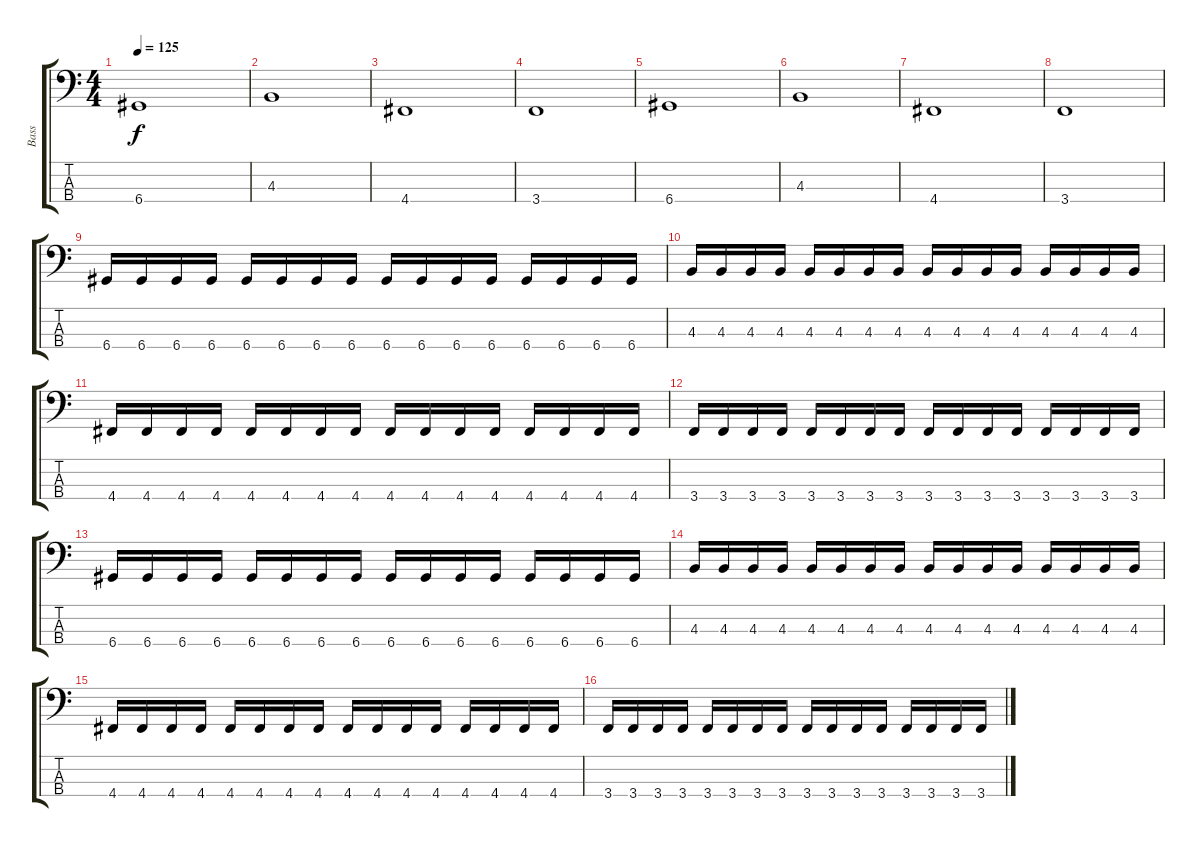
\track ("Bass" "Bass") {instrument electricbasspick}
\staff {score tabs}
\tuning (F2 C2 G1 D1) {hide}
\ts (4 4)
\tempo 125
\clef f4
\ks c
6.4.1{dy f instrument electricbasspick} |
4.3.1 |
4.4.1 |
3.4.1 |
6.4.1 |
4.3.1 |
4.4.1 |
3.4.1 |
6.4.16 6.4.16 6.4.16 6.4.16 6.4.16 6.4.16 6.4.16 6.4.16 6.4.16 6.4.16 6.4.16 6.4.16 6.4.16 6.4.16 6.4.16 6.4.16 |
4.3.16 4.3.16 4.3.16 4.3.16 4.3.16 4.3.16 4.3.16 4.3.16 4.3.16 4.3.16 4.3.16 4.3.16 4.3.16 4.3.16 4.3.16 4.3.16 |
4.4.16 4.4.16 4.4.16 4.4.16 4.4.16 4.4.16 4.4.16 4.4.16 4.4.16 4.4.16 4.4.16 4.4.16 4.4.16 4.4.16 4.4.16 4.4.16 |
3.4.16 3.4.16 3.4.16 3.4.16 3.4.16 3.4.16 3.4.16 3.4.16 3.4.16 3.4.16 3.4.16 3.4.16 3.4.16 3.4.16 3.4.16 3.4.16 |
6.4.16 6.4.16 6.4.16 6.4.16 6.4.16 6.4.16 6.4.16 6.4.16 6.4.16 6.4.16 6.4.16 6.4.16 6.4.16 6.4.16 6.4.16 6.4.16 |
4.3.16 4.3.16 4.3.16 4.3.16 4.3.16 4.3.16 4.3.16 4.3.16 4.3.16 4.3.16 4.3.16 4.3.16 4.3.16 4.3.16 4.3.16 4.3.16 |
4.4.16 4.4.16 4.4.16 4.4.16 4.4.16 4.4.16 4.4.16 4.4.16 4.4.16 4.4.16 4.4.16 4.4.16 4.4.16 4.4.16 4.4.16 4.4.16 |
3.4.16 3.4.16 3.4.16 3.4.16 3.4.16 3.4.16 3.4.16 3.4.16 3.4.16 3.4.16 3.4.16 3.4.16 3.4.16 3.4.16 3.4.16 3.4.16
